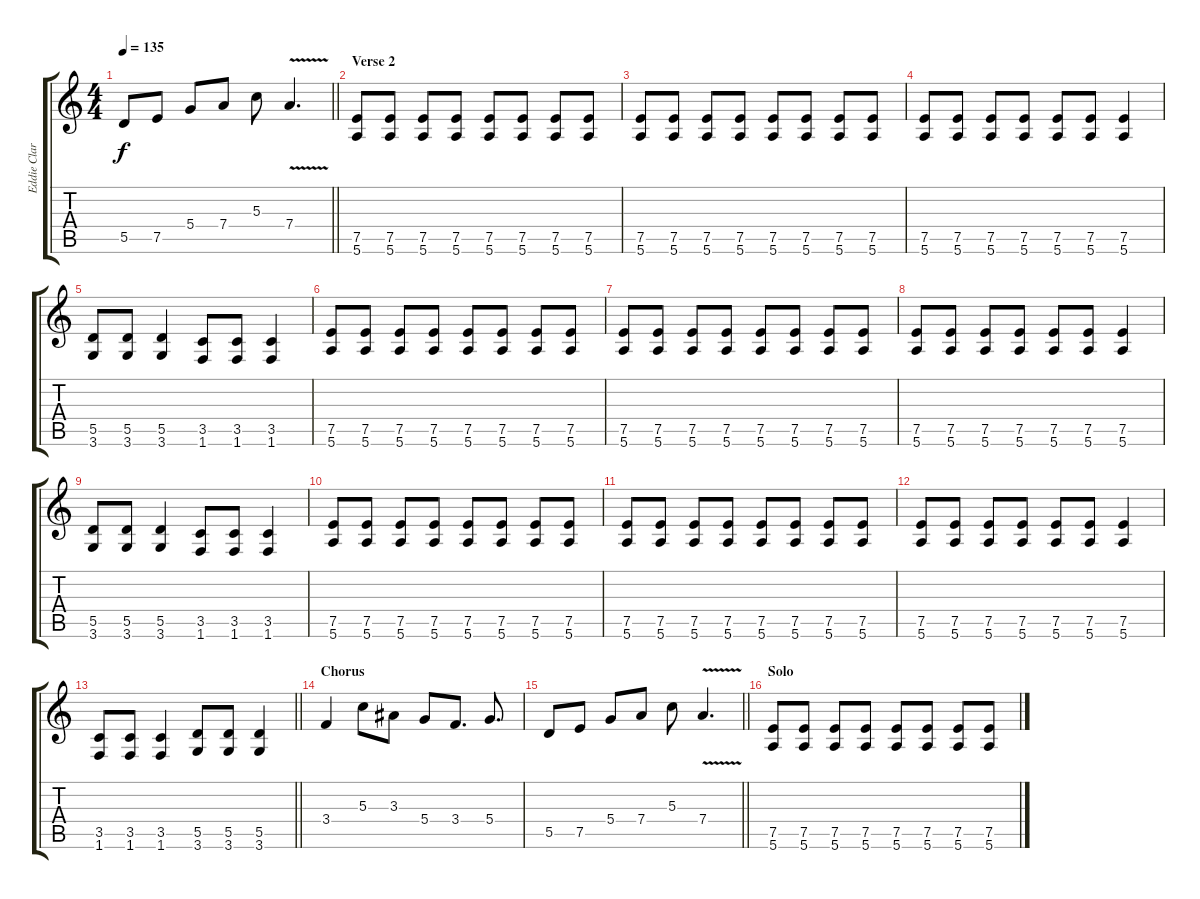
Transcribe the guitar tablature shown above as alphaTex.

\track ("Eddie Clarke" "Eddie Clar") {instrument overdrivenguitar}
\staff {score tabs}
\tuning (E4 B3 G3 D3 A2 E2) {hide}
\ts (4 4)
\tempo 135
\clef g2
\barLineRight lightlight
\ks c
5.5.8{dy f} 7.5.8 5.4.8 7.4.8 5.3.8 7.4{v}.4{d} |
\section ("" "Verse 2")
(7.5 5.6).8 (7.5 5.6).8 (7.5 5.6).8 (7.5 5.6).8 (7.5 5.6).8 (7.5 5.6).8 (7.5 5.6).8 (7.5 5.6).8 |
(7.5 5.6).8 (7.5 5.6).8 (7.5 5.6).8 (7.5 5.6).8 (7.5 5.6).8 (7.5 5.6).8 (7.5 5.6).8 (7.5 5.6).8 |
(7.5 5.6).8 (7.5 5.6).8 (7.5 5.6).8 (7.5 5.6).8 (7.5 5.6).8 (7.5 5.6).8 (7.5 5.6).4 |
(5.5 3.6).8 (5.5 3.6).8 (5.5 3.6).4 (3.5 1.6).8 (3.5 1.6).8 (3.5 1.6).4 |
(7.5 5.6).8 (7.5 5.6).8 (7.5 5.6).8 (7.5 5.6).8 (7.5 5.6).8 (7.5 5.6).8 (7.5 5.6).8 (7.5 5.6).8 |
(7.5 5.6).8 (7.5 5.6).8 (7.5 5.6).8 (7.5 5.6).8 (7.5 5.6).8 (7.5 5.6).8 (7.5 5.6).8 (7.5 5.6).8 |
(7.5 5.6).8 (7.5 5.6).8 (7.5 5.6).8 (7.5 5.6).8 (7.5 5.6).8 (7.5 5.6).8 (7.5 5.6).4 |
(5.5 3.6).8 (5.5 3.6).8 (5.5 3.6).4 (3.5 1.6).8 (3.5 1.6).8 (3.5 1.6).4 |
(7.5 5.6).8 (7.5 5.6).8 (7.5 5.6).8 (7.5 5.6).8 (7.5 5.6).8 (7.5 5.6).8 (7.5 5.6).8 (7.5 5.6).8 |
(7.5 5.6).8 (7.5 5.6).8 (7.5 5.6).8 (7.5 5.6).8 (7.5 5.6).8 (7.5 5.6).8 (7.5 5.6).8 (7.5 5.6).8 |
(7.5 5.6).8 (7.5 5.6).8 (7.5 5.6).8 (7.5 5.6).8 (7.5 5.6).8 (7.5 5.6).8 (7.5 5.6).4 |
\barLineRight lightlight
(3.5 1.6).8 (3.5 1.6).8 (3.5 1.6).4 (5.5 3.6).8 (5.5 3.6).8 (5.5 3.6).4 |
\section ("" "Chorus")
3.4.4 5.3.8 3.3.8 5.4.8 3.4.8{d} 5.4.8{d} |
\barLineRight lightlight
5.5.8 7.5.8 5.4.8 7.4.8 5.3.8 7.4{v}.4{d} |
\section ("" "Solo")
(7.5 5.6).8 (7.5 5.6).8 (7.5 5.6).8 (7.5 5.6).8 (7.5 5.6).8 (7.5 5.6).8 (7.5 5.6).8 (7.5 5.6).8
